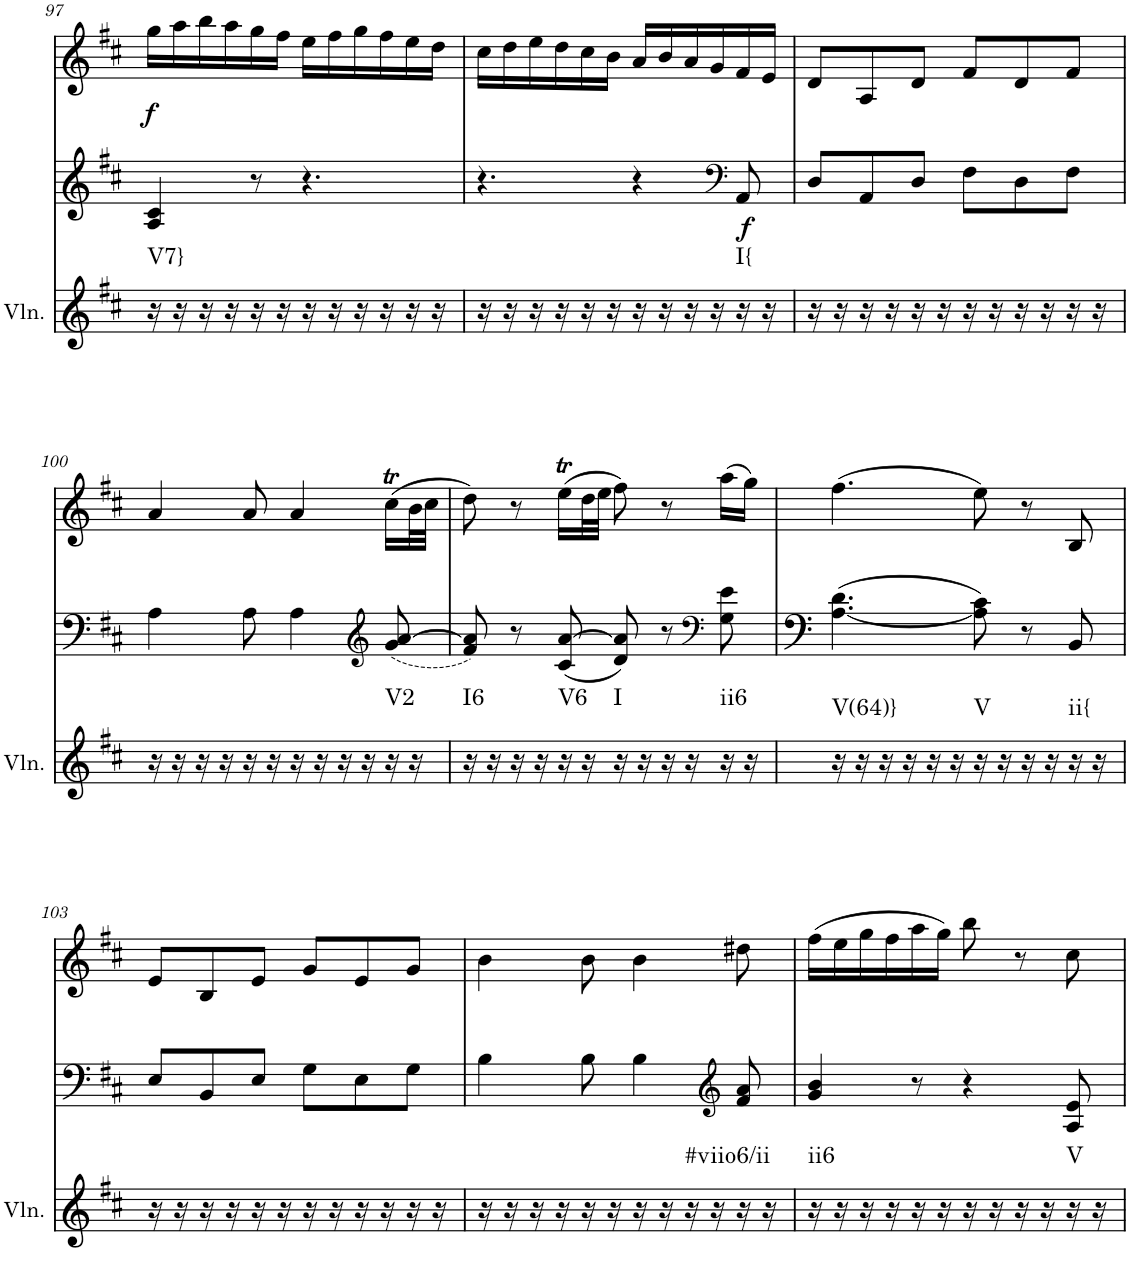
**kern	**harte	**kern	**dynam	**kern	**dynam
*part3	*part3	*part2	*part2	*part1	*part1
*staff3	*	*staff2	*staff2	*staff1	*staff1
*I"Violin	*	*I"Piano, unbenannt	*	*I"Piano, unbenannt	*
*I'Vln.	*	*I'Pno	*	*I'Pno	*
!!LO:PB:g=z
*clefG2	*	*clefG2	*	*clefG2	*
*k[f#c#]	*	*k[f#c#]	*	*k[f#c#]	*
*M6/8	*	*M6/8	*	*M6/8	*
=97	=97	=97	=97	=97	=97
!	!LO:H:kt=V7}	!	!	!	!LO:DY:b
16r	N	4A/ 4c#/	.	16gg\LL	f
16r	.	.	.	16aa\	.
16r	.	.	.	16bb\	.
16r	.	.	.	16aa\	.
16r	.	8r	.	16gg\	.
16r	.	.	.	16ff#\JJ	.
16r	.	4.r	.	16ee\LL	.
16r	.	.	.	16ff#\	.
16r	.	.	.	16gg\	.
16r	.	.	.	16ff#\	.
16r	.	.	.	16ee\	.
16r	.	.	.	16dd\JJ	.
=98	=98	=98	=98	=98	=98
16r	.	4.r	.	16cc#\LL	.
16r	.	.	.	16dd\	.
16r	.	.	.	16ee\	.
16r	.	.	.	16dd\	.
16r	.	.	.	16cc#\	.
16r	.	.	.	16b\JJ	.
16r	.	4r	.	16a/LL	.
16r	.	.	.	16b/	.
16r	.	.	.	16a/	.
16r	.	.	.	16g/	.
*	*	*clefF4	*	*	*
!	!LO:H:kt=I{	!	!LO:DY:b	!	!
16r	N	8AA/	f	16f#/	.
16r	.	.	.	16e/JJ	.
=99	=99	=99	=99	=99	=99
16r	.	8D/L	.	8d/L	.
16r	.	.	.	.	.
16r	.	8AA/	.	8A/	.
16r	.	.	.	.	.
16r	.	8D/J	.	8d/J	.
16r	.	.	.	.	.
16r	.	8F#\L	.	8f#/L	.
16r	.	.	.	.	.
16r	.	8D\	.	8d/	.
16r	.	.	.	.	.
16r	.	8F#\J	.	8f#/J	.
16r	.	.	.	.	.
!!LO:LB:g=z
=100	=100	=100	=100	=100	=100
16r	.	4A\	.	4a/	.
16r	.	.	.	.	.
16r	.	.	.	.	.
16r	.	.	.	.	.
16r	.	8A\	.	8a/	.
16r	.	.	.	.	.
16r	.	4A\	.	4a/	.
16r	.	.	.	.	.
16r	.	.	.	.	.
16r	.	.	.	.	.
*	*	*clefG2	*	*	*
!	!LO:H:kt=V2	!	!	!	!
16r	N	(<8g/ [8a/	.	(16cc#t\LL	.
16r	.	.	.	32b\L	.
.	.	.	.	32cc#\JJJ	.
=101	=101	=101	=101	=101	=101
!	!LO:H:kt=I6	!	!	!	!
16r	N	8f#/ 8a/])	.	8dd\)	.
16r	.	.	.	.	.
16r	.	8r	.	8r	.
16r	.	.	.	.	.
!	!LO:H:kt=V6	!	!	!	!
16r	N	(<8c#/ [8a/	.	(16eeT\LL	.
16r	.	.	.	32dd\L	.
.	.	.	.	32ee\JJJ	.
!	!LO:H:kt=I	!	!	!	!
16r	N	8d/ 8a/])	.	8ff#\)	.
16r	.	.	.	.	.
16r	.	8r	.	8r	.
16r	.	.	.	.	.
*	*	*clefF4	*	*	*
!	!LO:H:kt=ii6	!	!	!	!
16r	N	8G\ 8e\	.	(16aa\LL	.
16r	.	.	.	16gg\JJ)	.
=102	=102	=102	=102	=102	=102
!	!LO:H:kt=V(64)}	!	!	!	!
16r	N	(>[4.A\ 4.d\	.	(4.ff#\	.
16r	.	.	.	.	.
16r	.	.	.	.	.
16r	.	.	.	.	.
16r	.	.	.	.	.
16r	.	.	.	.	.
!	!LO:H:kt=V	!	!	!	!
16r	N	8A\] 8c#\)	.	8ee\)	.
16r	.	.	.	.	.
16r	.	8r	.	8r	.
16r	.	.	.	.	.
!	!LO:H:kt=ii{	!	!	!	!
16r	N	8BB/	.	8B/	.
16r	.	.	.	.	.
!!LO:LB:g=z
=103	=103	=103	=103	=103	=103
16r	.	8E/L	.	8e/L	.
16r	.	.	.	.	.
16r	.	8BB/	.	8B/	.
16r	.	.	.	.	.
16r	.	8E/J	.	8e/J	.
16r	.	.	.	.	.
16r	.	8G\L	.	8g/L	.
16r	.	.	.	.	.
16r	.	8E\	.	8e/	.
16r	.	.	.	.	.
16r	.	8G\J	.	8g/J	.
16r	.	.	.	.	.
=104	=104	=104	=104	=104	=104
16r	.	4B\	.	4b\	.
16r	.	.	.	.	.
16r	.	.	.	.	.
16r	.	.	.	.	.
16r	.	8B\	.	8b\	.
16r	.	.	.	.	.
16r	.	4B\	.	4b\	.
16r	.	.	.	.	.
16r	.	.	.	.	.
16r	.	.	.	.	.
*	*	*clefG2	*	*	*
!	!LO:H:kt=#viio6/ii	!	!	!	!
16r	N	8f#/ 8a/	.	8dd#X\	.
16r	.	.	.	.	.
=105	=105	=105	=105	=105	=105
!	!LO:H:kt=ii6	!	!	!	!
16r	N	4g/ 4b/	.	(16ff#\LL	.
16r	.	.	.	16ee\	.
16r	.	.	.	16gg\	.
16r	.	.	.	16ff#\	.
16r	.	8r	.	16aa\	.
16r	.	.	.	16gg\JJ)	.
16r	.	4r	.	8bb\	.
16r	.	.	.	.	.
16r	.	.	.	8r	.
16r	.	.	.	.	.
!	!LO:H:kt=V	!	!	!	!
16r	N	8A/ 8e/	.	8cc#\	.
16r	.	.	.	.	.
=	=	=	=	=	=
*-	*-	*-	*-	*-	*-
